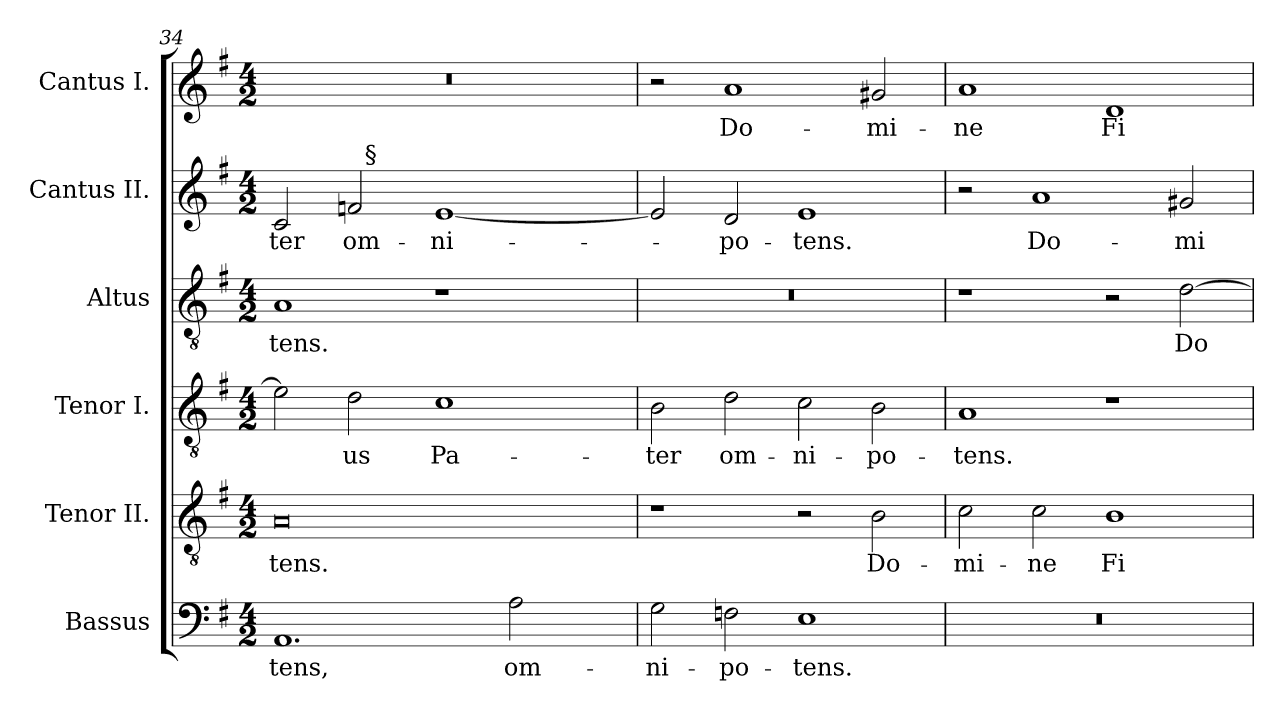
**kern	**text	**kern	**text	**kern	**text	**kern	**text	**kern	**text	**kern	**text
*part6	*part6	*part5	*part5	*part4	*part4	*part3	*part3	*part2	*part2	*part1	*part1
*staff6	*staff6	*staff5	*staff5	*staff4	*staff4	*staff3	*staff3	*staff2	*staff2	*staff1	*staff1
*I"Bassus	*	*I"Tenor II.	*	*I"Tenor I.	*	*I"Altus	*	*I"Cantus II.	*	*I"Cantus I.	*
*I'B.	*	*I'T. II.	*	*I'T. I.	*	*I'A.	*	*I'C. II	*	*I'C. I	*
*clefF4	*	*clefGv2	*	*clefGv2	*	*clefGv2	*	*clefG2	*	*clefG2	*
*	*	*ITrd7c12	*	*ITrd7c12	*	*ITrd7c12	*	*	*	*	*
*k[f#]	*	*k[f#]	*	*k[f#]	*	*k[f#]	*	*k[f#]	*	*k[f#]	*
*G:	*	*G:	*	*G:	*	*G:	*	*G:	*	*G:	*
*M4/2	*	*M4/2	*	*M4/2	*	*M4/2	*	*M4/2	*	*M4/2	*
=34	=34	=34	=34	=34	=34	=34	=34	=34	=34	=34	=34
!	!LO:LY:b:color=#000000	!	!	!	!	!	!	!	!	!	!
!	!	!	!LO:LY:b:color=#000000	!	!	!	!	!	!	!	!
!	!	!	!	!	!	!	!LO:LY:b:color=#000000	!	!	!	!
!	!	!	!	!	!	!	!	!	!LO:LY:b:color=#000000	!LO:N:vis=1	!
*	*	*	*	*	*	*	*	*^	*	*	*
1.AAi	-tens,	0AAi	-tens.	2Ei\]	.	1AAi	-tens.	2ci/	2ryy	-ter	0r	.
!	!	!	!	!	!LO:LY:b:color=#000000	!	!	!	!	!	!	!
!	!	!	!	!	!	!	!	!	!	!LO:LY:b:color=#000000	!	!
.	.	.	.	2Di\	-us	.	.	2fi/	32ryy	om-	.	.
.	.	.	.	.	.	.	.	.	256ryy	.	.	.
!	!	!	!	!	!	!	!	!	!LO:TX:a:t=§	!	!	!
.	.	.	.	.	.	.	.	.	1ryy	.	.	.
!	!	!	!	!	!LO:LY:b:color=#000000	!	!	!	!	!	!	!
!	!	!	!	!	!	!	!	!	!	!LO:LY:b:color=#000000	!	!
.	.	.	.	1Ci	Pa-	1r	.	[1ei	.	-ni-	.	.
!	!LO:LY:b:color=#000000	!	!	!	!	!	!	!	!	!	!	!
2Ai\	om-	.	.	.	.	.	.	.	.	.	.	.
.	.	.	.	.	.	.	.	.	4ryy	.	.	.
.	.	.	.	.	.	.	.	.	8ryy	.	.	.
.	.	.	.	.	.	.	.	.	16ryy	.	.	.
.	.	.	.	.	.	.	.	.	64..ryy	.	.	.
*	*	*	*	*	*	*	*	*v	*v	*	*	*
=35	=35	=35	=35	=35	=35	=35	=35	=35	=35	=35	=35
*	*	*	*	*	*	*	*	*^	*	*	*
!	!LO:LY:b:color=#000000	!	!	!	!	!	!	!	!	!	!	!
*	*	*	*	*	*	*	*	*v	*v	*	*	*
*	*	*	*	*	*	*	*	*^	*	*	*
!	!	!	!	!	!LO:LY:b:color=#000000	!LO:N:vis=1	!	!	!	!	!	!
*	*	*	*	*	*	*	*	*v	*v	*	*	*
2Gi\	-ni-	1r	.	2BBi\	-ter	0r	.	2ei/]	.	2r	.
!	!LO:LY:b:color=#000000	!	!	!	!	!	!	!	!	!	!
!	!	!	!	!	!LO:LY:b:color=#000000	!	!	!	!	!	!
!	!	!	!	!	!	!	!	!	!LO:LY:b:color=#000000	!	!
!	!	!	!	!	!	!	!	!	!	!	!LO:LY:b:color=#000000
2Fni\	-po-	.	.	2Di\	om-	.	.	2di/	-po-	1ai	Do-
!	!LO:LY:b:color=#000000	!	!	!	!	!	!	!	!	!	!
!	!	!	!	!	!LO:LY:b:color=#000000	!	!	!	!	!	!
!	!	!	!	!	!	!	!	!	!LO:LY:b:color=#000000	!	!
1Ei	-tens.	2r	.	2Ci\	-ni-	.	.	1ei	-tens.	.	.
!	!	!	!LO:LY:b:color=#000000	!	!	!	!	!	!	!	!
!	!	!	!	!	!LO:LY:b:color=#000000	!	!	!	!	!	!
!	!	!	!	!	!	!	!	!	!	!	!LO:LY:b:color=#000000
.	.	2BBi\	Do-	2BBi\	-po-	.	.	.	.	2g#Xi/	-mi-
!!LO:PB:g=z
=36	=36	=36	=36	=36	=36	=36	=36	=36	=36	=36	=36
!LO:N:vis=1	!	!	!	!	!	!	!	!	!	!	!
!	!	!	!LO:LY:b:color=#000000	!	!	!	!	!	!	!	!
!	!	!	!	!	!LO:LY:b:color=#000000	!	!	!	!	!	!
!	!	!	!	!	!	!	!	!	!	!	!LO:LY:b:color=#000000
0r	.	2Ci\	-mi-	1AAi	-tens.	1r	.	2r	.	1ai	-ne
!	!	!	!LO:LY:b:color=#000000	!	!	!	!	!	!	!	!
!	!	!	!	!	!	!	!	!	!LO:LY:b:color=#000000	!	!
.	.	2Ci\	-ne	.	.	.	.	1ai	Do-	.	.
!	!	!	!LO:LY:b:color=#000000	!	!	!	!	!	!	!	!
!	!	!	!	!	!	!	!	!	!	!	!LO:LY:b:color=#000000
.	.	1BBi	Fi-	1r	.	2r	.	.	.	1di	Fi-
!	!	!	!	!	!	!	!LO:LY:b:color=#000000	!	!	!	!
!	!	!	!	!	!	!	!	!	!LO:LY:b:color=#000000	!	!
.	.	.	.	.	.	[2Di\	Do-	2g#Xi/	-mi-	.	.
=	=	=	=	=	=	=	=	=	=	=	=
*-	*-	*-	*-	*-	*-	*-	*-	*-	*-	*-	*-
